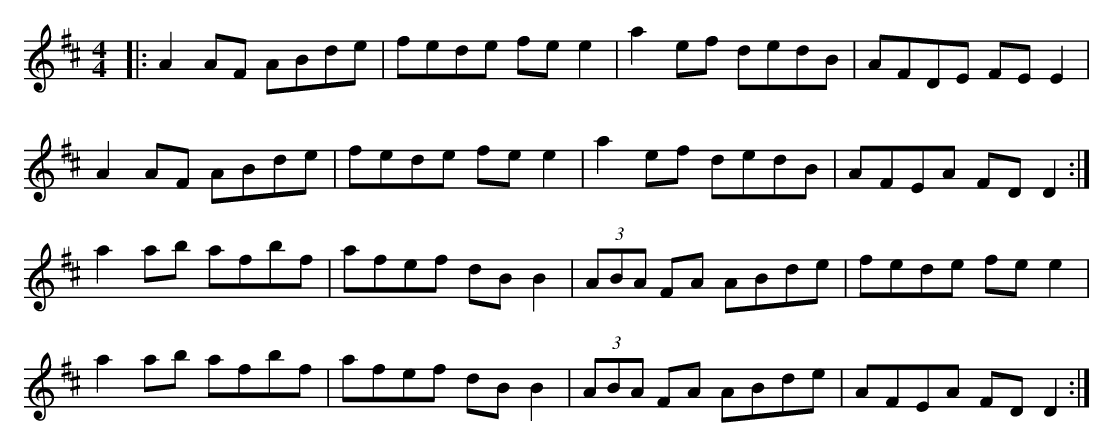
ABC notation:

X:1
M:4/4
K:D
|:A2 AF ABde|fede fe e2|a2 ef dedB|AFDE FE E2|
A2 AF ABde|fede fe e2|a2 ef dedB|AFEA FD D2:|
a2 ab afbf|afef dB B2|(3ABA FA ABde|fede fe e2|
a2 ab afbf|afef dB B2|(3ABA FA ABde|AFEA FD D2:|
